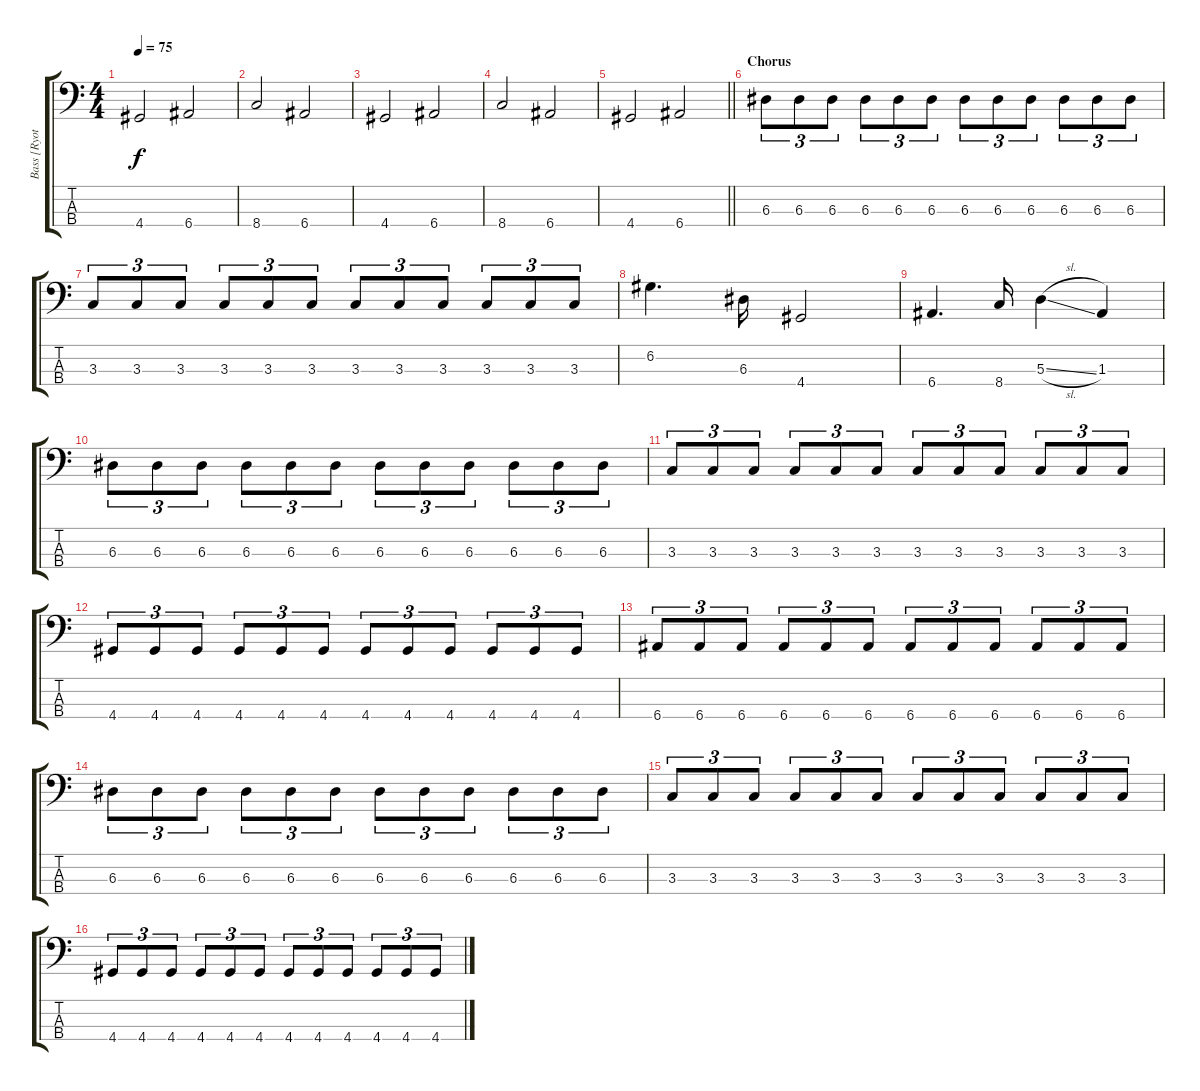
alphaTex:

\track ("Bass [Ryota]" "Bass [Ryot") {instrument electricbassfinger}
\staff {score tabs}
\tuning (G2 D2 A1 E1) {hide}
\ts (4 4)
\tempo 75
\clef f4
\ks c
4.4.2{dy f} 6.4.2 |
8.4.2 6.4.2 |
4.4.2 6.4.2 |
8.4.2 6.4.2 |
\barLineRight lightlight
4.4.2 6.4.2 |
\section ("" "Chorus")
6.3.8{tu (3 2)} 6.3.8{tu (3 2)} 6.3.8{tu (3 2)} 6.3.8{tu (3 2)} 6.3.8{tu (3 2)} 6.3.8{tu (3 2)} 6.3.8{tu (3 2)} 6.3.8{tu (3 2)} 6.3.8{tu (3 2)} 6.3.8{tu (3 2)} 6.3.8{tu (3 2)} 6.3.8{tu (3 2)} |
3.3.8{tu (3 2)} 3.3.8{tu (3 2)} 3.3.8{tu (3 2)} 3.3.8{tu (3 2)} 3.3.8{tu (3 2)} 3.3.8{tu (3 2)} 3.3.8{tu (3 2)} 3.3.8{tu (3 2)} 3.3.8{tu (3 2)} 3.3.8{tu (3 2)} 3.3.8{tu (3 2)} 3.3.8{tu (3 2)} |
6.2.4{d} 6.3.16 4.4.2 |
6.4.4{d} 8.4.16 5.3{sl}.4 1.3.4 |
6.3.8{tu (3 2)} 6.3.8{tu (3 2)} 6.3.8{tu (3 2)} 6.3.8{tu (3 2)} 6.3.8{tu (3 2)} 6.3.8{tu (3 2)} 6.3.8{tu (3 2)} 6.3.8{tu (3 2)} 6.3.8{tu (3 2)} 6.3.8{tu (3 2)} 6.3.8{tu (3 2)} 6.3.8{tu (3 2)} |
3.3.8{tu (3 2)} 3.3.8{tu (3 2)} 3.3.8{tu (3 2)} 3.3.8{tu (3 2)} 3.3.8{tu (3 2)} 3.3.8{tu (3 2)} 3.3.8{tu (3 2)} 3.3.8{tu (3 2)} 3.3.8{tu (3 2)} 3.3.8{tu (3 2)} 3.3.8{tu (3 2)} 3.3.8{tu (3 2)} |
4.4.8{tu (3 2)} 4.4.8{tu (3 2)} 4.4.8{tu (3 2)} 4.4.8{tu (3 2)} 4.4.8{tu (3 2)} 4.4.8{tu (3 2)} 4.4.8{tu (3 2)} 4.4.8{tu (3 2)} 4.4.8{tu (3 2)} 4.4.8{tu (3 2)} 4.4.8{tu (3 2)} 4.4.8{tu (3 2)} |
6.4.8{tu (3 2)} 6.4.8{tu (3 2)} 6.4.8{tu (3 2)} 6.4.8{tu (3 2)} 6.4.8{tu (3 2)} 6.4.8{tu (3 2)} 6.4.8{tu (3 2)} 6.4.8{tu (3 2)} 6.4.8{tu (3 2)} 6.4.8{tu (3 2)} 6.4.8{tu (3 2)} 6.4.8{tu (3 2)} |
6.3.8{tu (3 2)} 6.3.8{tu (3 2)} 6.3.8{tu (3 2)} 6.3.8{tu (3 2)} 6.3.8{tu (3 2)} 6.3.8{tu (3 2)} 6.3.8{tu (3 2)} 6.3.8{tu (3 2)} 6.3.8{tu (3 2)} 6.3.8{tu (3 2)} 6.3.8{tu (3 2)} 6.3.8{tu (3 2)} |
3.3.8{tu (3 2)} 3.3.8{tu (3 2)} 3.3.8{tu (3 2)} 3.3.8{tu (3 2)} 3.3.8{tu (3 2)} 3.3.8{tu (3 2)} 3.3.8{tu (3 2)} 3.3.8{tu (3 2)} 3.3.8{tu (3 2)} 3.3.8{tu (3 2)} 3.3.8{tu (3 2)} 3.3.8{tu (3 2)} |
4.4.8{tu (3 2)} 4.4.8{tu (3 2)} 4.4.8{tu (3 2)} 4.4.8{tu (3 2)} 4.4.8{tu (3 2)} 4.4.8{tu (3 2)} 4.4.8{tu (3 2)} 4.4.8{tu (3 2)} 4.4.8{tu (3 2)} 4.4.8{tu (3 2)} 4.4.8{tu (3 2)} 4.4.8{tu (3 2)}
